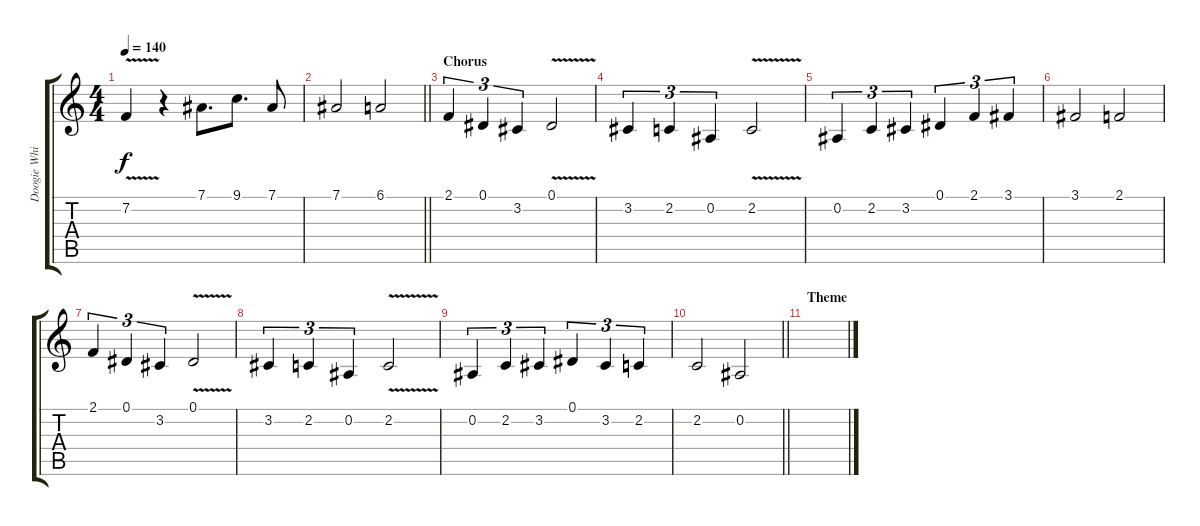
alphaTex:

\track ("Doogie White" "Doogie Whi") {instrument lead2sawtooth}
\staff {score tabs}
\tuning (Eb4 Bb3 Gb3 Db3 Ab2 Eb2) {hide}
\ts (4 4)
\tempo 140
\clef g2
\ks c
7.2{v}.4{dy f} r.4 7.1.8{d} 9.1.8{d} 7.1.8 |
\barLineRight lightlight
7.1.2 6.1.2 |
\section ("" "Chorus")
2.1.4{tu (3 2)} 0.1.4{tu (3 2)} 3.2.4{tu (3 2)} 0.1{v}.2 |
3.2.4{tu (3 2)} 2.2.4{tu (3 2)} 0.2.4{tu (3 2)} 2.2{v}.2 |
0.2.4{tu (3 2)} 2.2.4{tu (3 2)} 3.2.4{tu (3 2)} 0.1.4{tu (3 2)} 2.1.4{tu (3 2)} 3.1.4{tu (3 2)} |
3.1.2 2.1.2 |
2.1.4{tu (3 2)} 0.1.4{tu (3 2)} 3.2.4{tu (3 2)} 0.1{v}.2 |
3.2.4{tu (3 2)} 2.2.4{tu (3 2)} 0.2.4{tu (3 2)} 2.2{v}.2 |
0.2.4{tu (3 2)} 2.2.4{tu (3 2)} 3.2.4{tu (3 2)} 0.1.4{tu (3 2)} 3.2.4{tu (3 2)} 2.2.4{tu (3 2)} |
\barLineRight lightlight
2.2.2 0.2.2 |
\section ("" "Theme")
